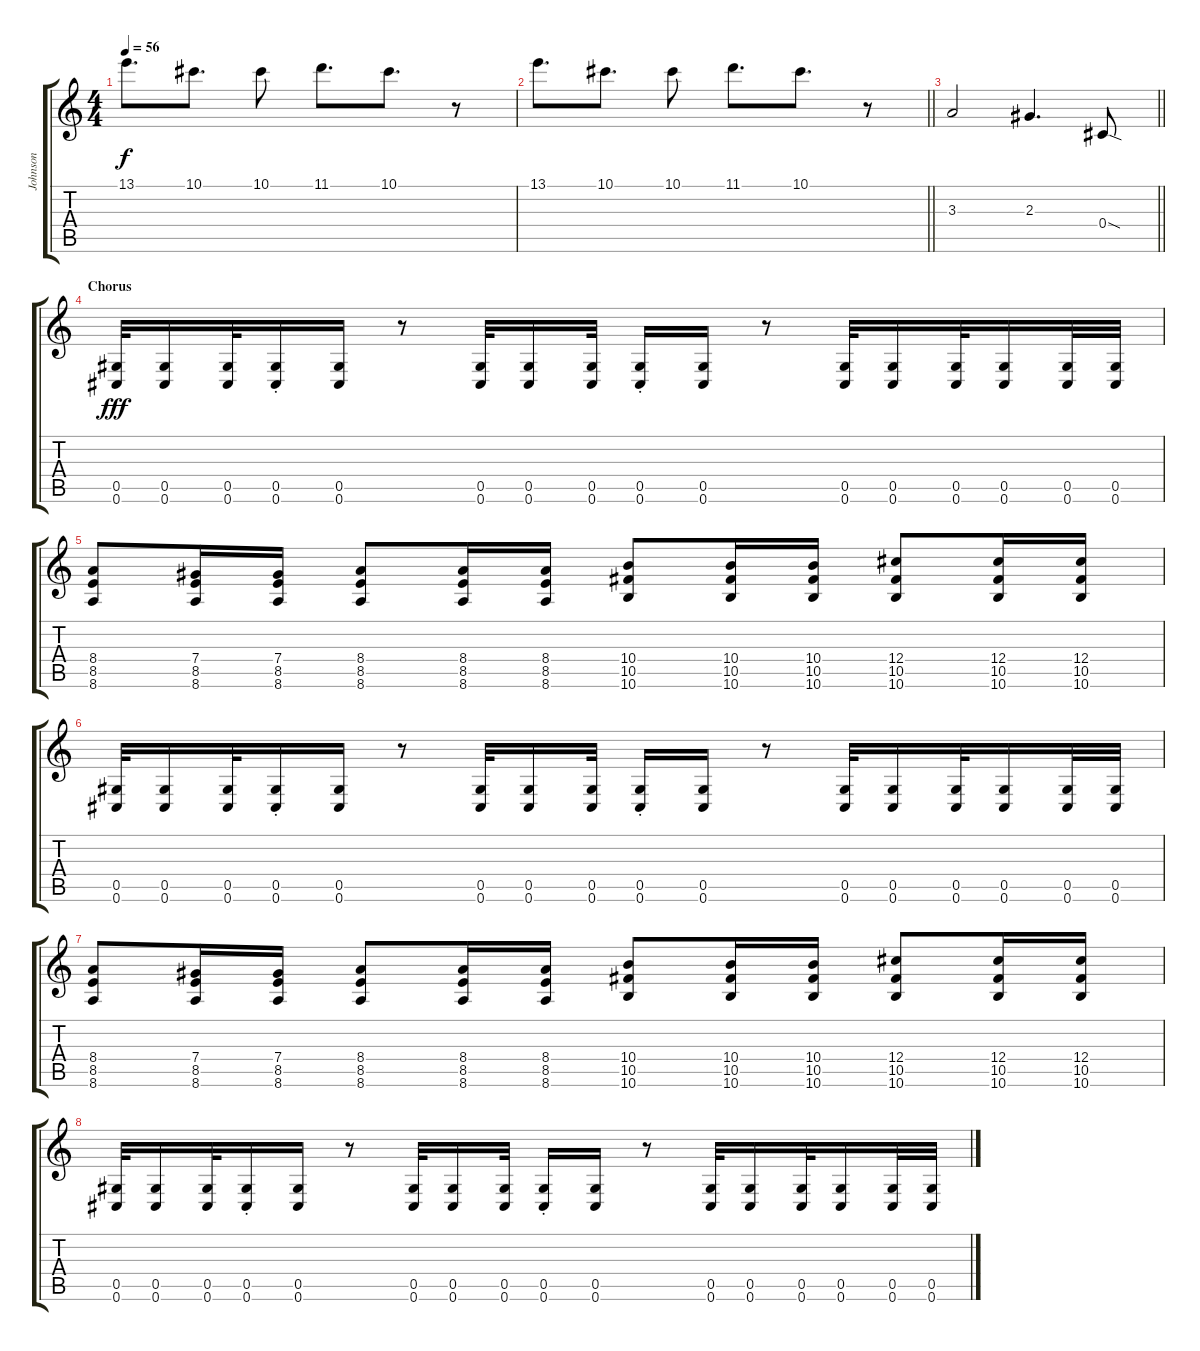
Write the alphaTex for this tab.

\track ("Johnson" "Johnson") {instrument electricguitarclean}
\staff {score tabs}
\tuning (Eb4 Bb3 Gb3 Db3 Ab2 Db2) {hide}
\ts (4 4)
\tempo 56
\clef g2
\ks c
13.1.8{d dy f} 10.1.8{d} 10.1.8 11.1.8{d} 10.1.8{d} r.8 |
\barLineRight lightlight
13.1.8{d} 10.1.8{d} 10.1.8 11.1.8{d} 10.1.8{d} r.8 |
\barLineRight lightlight
3.3.2{balance 8} 2.3.4{d} 0.4{sod}.8{volume 16 balance 8 instrument distortionguitar} |
\section ("" "Chorus")
(0.5 0.6).32{dy fff} (0.5 0.6).16 (0.5 0.6).32 (0.5{st} 0.6{st}).16 (0.5 0.6).16 r.8 (0.5 0.6).32 (0.5 0.6).16 (0.5 0.6).32 (0.5{st} 0.6{st}).16 (0.5 0.6).16 r.8 (0.5 0.6).32 (0.5 0.6).16 (0.5 0.6).32 (0.5 0.6).16 (0.5 0.6).32 (0.5 0.6).32 |
(8.4 8.5 8.6).8 (7.4 8.5 8.6).16 (7.4 8.5 8.6).16 (8.4 8.5 8.6).8 (8.4 8.5 8.6).16 (8.4 8.5 8.6).16 (10.4 10.5 10.6).8 (10.4 10.5 10.6).16 (10.4 10.5 10.6).16 (12.4 10.5 10.6).8 (12.4 10.5 10.6).16 (12.4 10.5 10.6).16 |
(0.5 0.6).32 (0.5 0.6).16 (0.5 0.6).32 (0.5{st} 0.6{st}).16 (0.5 0.6).16 r.8 (0.5 0.6).32 (0.5 0.6).16 (0.5 0.6).32 (0.5{st} 0.6{st}).16 (0.5 0.6).16 r.8 (0.5 0.6).32 (0.5 0.6).16 (0.5 0.6).32 (0.5 0.6).16 (0.5 0.6).32 (0.5 0.6).32 |
(8.4 8.5 8.6).8 (7.4 8.5 8.6).16 (7.4 8.5 8.6).16 (8.4 8.5 8.6).8 (8.4 8.5 8.6).16 (8.4 8.5 8.6).16 (10.4 10.5 10.6).8 (10.4 10.5 10.6).16 (10.4 10.5 10.6).16 (12.4 10.5 10.6).8 (12.4 10.5 10.6).16 (12.4 10.5 10.6).16 |
(0.5 0.6).32 (0.5 0.6).16 (0.5 0.6).32 (0.5{st} 0.6{st}).16 (0.5 0.6).16 r.8 (0.5 0.6).32 (0.5 0.6).16 (0.5 0.6).32 (0.5{st} 0.6{st}).16 (0.5 0.6).16 r.8 (0.5 0.6).32 (0.5 0.6).16 (0.5 0.6).32 (0.5 0.6).16 (0.5 0.6).32 (0.5 0.6).32
